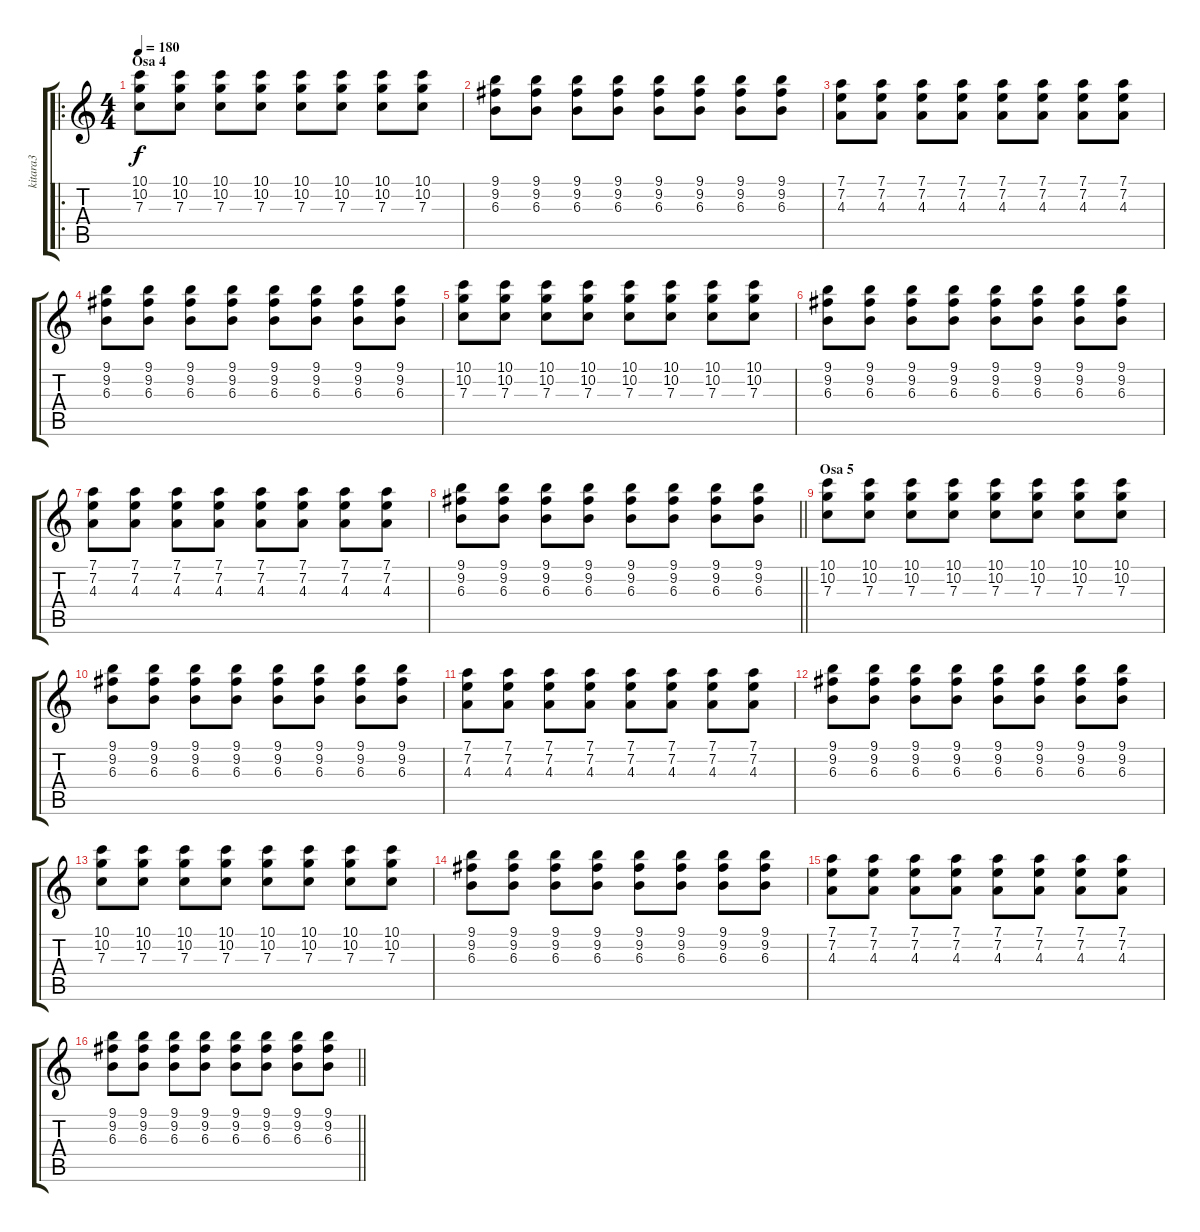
\track ("kitara3" "kitara3") {instrument overdrivenguitar}
\staff {score tabs}
\tuning (D4 A3 F3 C3 G2 D2) {hide}
\ro
\ts (4 4)
\section ("" "Osa 4")
\tempo 180
\clef g2
\ks c
(10.1 10.2 7.3).8{dy f volume 9} (10.1 10.2 7.3).8 (10.1 10.2 7.3).8 (10.1 10.2 7.3).8 (10.1 10.2 7.3).8 (10.1 10.2 7.3).8 (10.1 10.2 7.3).8 (10.1 10.2 7.3).8 |
(9.1 9.2 6.3).8 (9.1 9.2 6.3).8 (9.1 9.2 6.3).8 (9.1 9.2 6.3).8 (9.1 9.2 6.3).8 (9.1 9.2 6.3).8 (9.1 9.2 6.3).8 (9.1 9.2 6.3).8 |
(7.1 7.2 4.3).8 (7.1 7.2 4.3).8 (7.1 7.2 4.3).8 (7.1 7.2 4.3).8 (7.1 7.2 4.3).8 (7.1 7.2 4.3).8 (7.1 7.2 4.3).8 (7.1 7.2 4.3).8 |
(9.1 9.2 6.3).8 (9.1 9.2 6.3).8 (9.1 9.2 6.3).8 (9.1 9.2 6.3).8 (9.1 9.2 6.3).8 (9.1 9.2 6.3).8 (9.1 9.2 6.3).8 (9.1 9.2 6.3).8 |
(10.1 10.2 7.3).8 (10.1 10.2 7.3).8 (10.1 10.2 7.3).8 (10.1 10.2 7.3).8 (10.1 10.2 7.3).8 (10.1 10.2 7.3).8 (10.1 10.2 7.3).8 (10.1 10.2 7.3).8 |
(9.1 9.2 6.3).8 (9.1 9.2 6.3).8 (9.1 9.2 6.3).8 (9.1 9.2 6.3).8 (9.1 9.2 6.3).8 (9.1 9.2 6.3).8 (9.1 9.2 6.3).8 (9.1 9.2 6.3).8 |
(7.1 7.2 4.3).8 (7.1 7.2 4.3).8 (7.1 7.2 4.3).8 (7.1 7.2 4.3).8 (7.1 7.2 4.3).8 (7.1 7.2 4.3).8 (7.1 7.2 4.3).8 (7.1 7.2 4.3).8 |
\barLineRight lightlight
(9.1 9.2 6.3).8 (9.1 9.2 6.3).8 (9.1 9.2 6.3).8 (9.1 9.2 6.3).8 (9.1 9.2 6.3).8 (9.1 9.2 6.3).8 (9.1 9.2 6.3).8 (9.1 9.2 6.3).8 |
\section ("" "Osa 5")
(10.1 10.2 7.3).8 (10.1 10.2 7.3).8 (10.1 10.2 7.3).8 (10.1 10.2 7.3).8 (10.1 10.2 7.3).8 (10.1 10.2 7.3).8 (10.1 10.2 7.3).8 (10.1 10.2 7.3).8 |
(9.1 9.2 6.3).8 (9.1 9.2 6.3).8 (9.1 9.2 6.3).8 (9.1 9.2 6.3).8 (9.1 9.2 6.3).8 (9.1 9.2 6.3).8 (9.1 9.2 6.3).8 (9.1 9.2 6.3).8 |
(7.1 7.2 4.3).8 (7.1 7.2 4.3).8 (7.1 7.2 4.3).8 (7.1 7.2 4.3).8 (7.1 7.2 4.3).8 (7.1 7.2 4.3).8 (7.1 7.2 4.3).8 (7.1 7.2 4.3).8 |
(9.1 9.2 6.3).8 (9.1 9.2 6.3).8 (9.1 9.2 6.3).8 (9.1 9.2 6.3).8 (9.1 9.2 6.3).8 (9.1 9.2 6.3).8 (9.1 9.2 6.3).8 (9.1 9.2 6.3).8 |
(10.1 10.2 7.3).8 (10.1 10.2 7.3).8 (10.1 10.2 7.3).8 (10.1 10.2 7.3).8 (10.1 10.2 7.3).8 (10.1 10.2 7.3).8 (10.1 10.2 7.3).8 (10.1 10.2 7.3).8 |
(9.1 9.2 6.3).8 (9.1 9.2 6.3).8 (9.1 9.2 6.3).8 (9.1 9.2 6.3).8 (9.1 9.2 6.3).8 (9.1 9.2 6.3).8 (9.1 9.2 6.3).8 (9.1 9.2 6.3).8 |
(7.1 7.2 4.3).8 (7.1 7.2 4.3).8 (7.1 7.2 4.3).8 (7.1 7.2 4.3).8 (7.1 7.2 4.3).8 (7.1 7.2 4.3).8 (7.1 7.2 4.3).8 (7.1 7.2 4.3).8 |
\barLineRight lightlight
(9.1 9.2 6.3).8 (9.1 9.2 6.3).8 (9.1 9.2 6.3).8 (9.1 9.2 6.3).8 (9.1 9.2 6.3).8 (9.1 9.2 6.3).8 (9.1 9.2 6.3).8 (9.1 9.2 6.3).8
